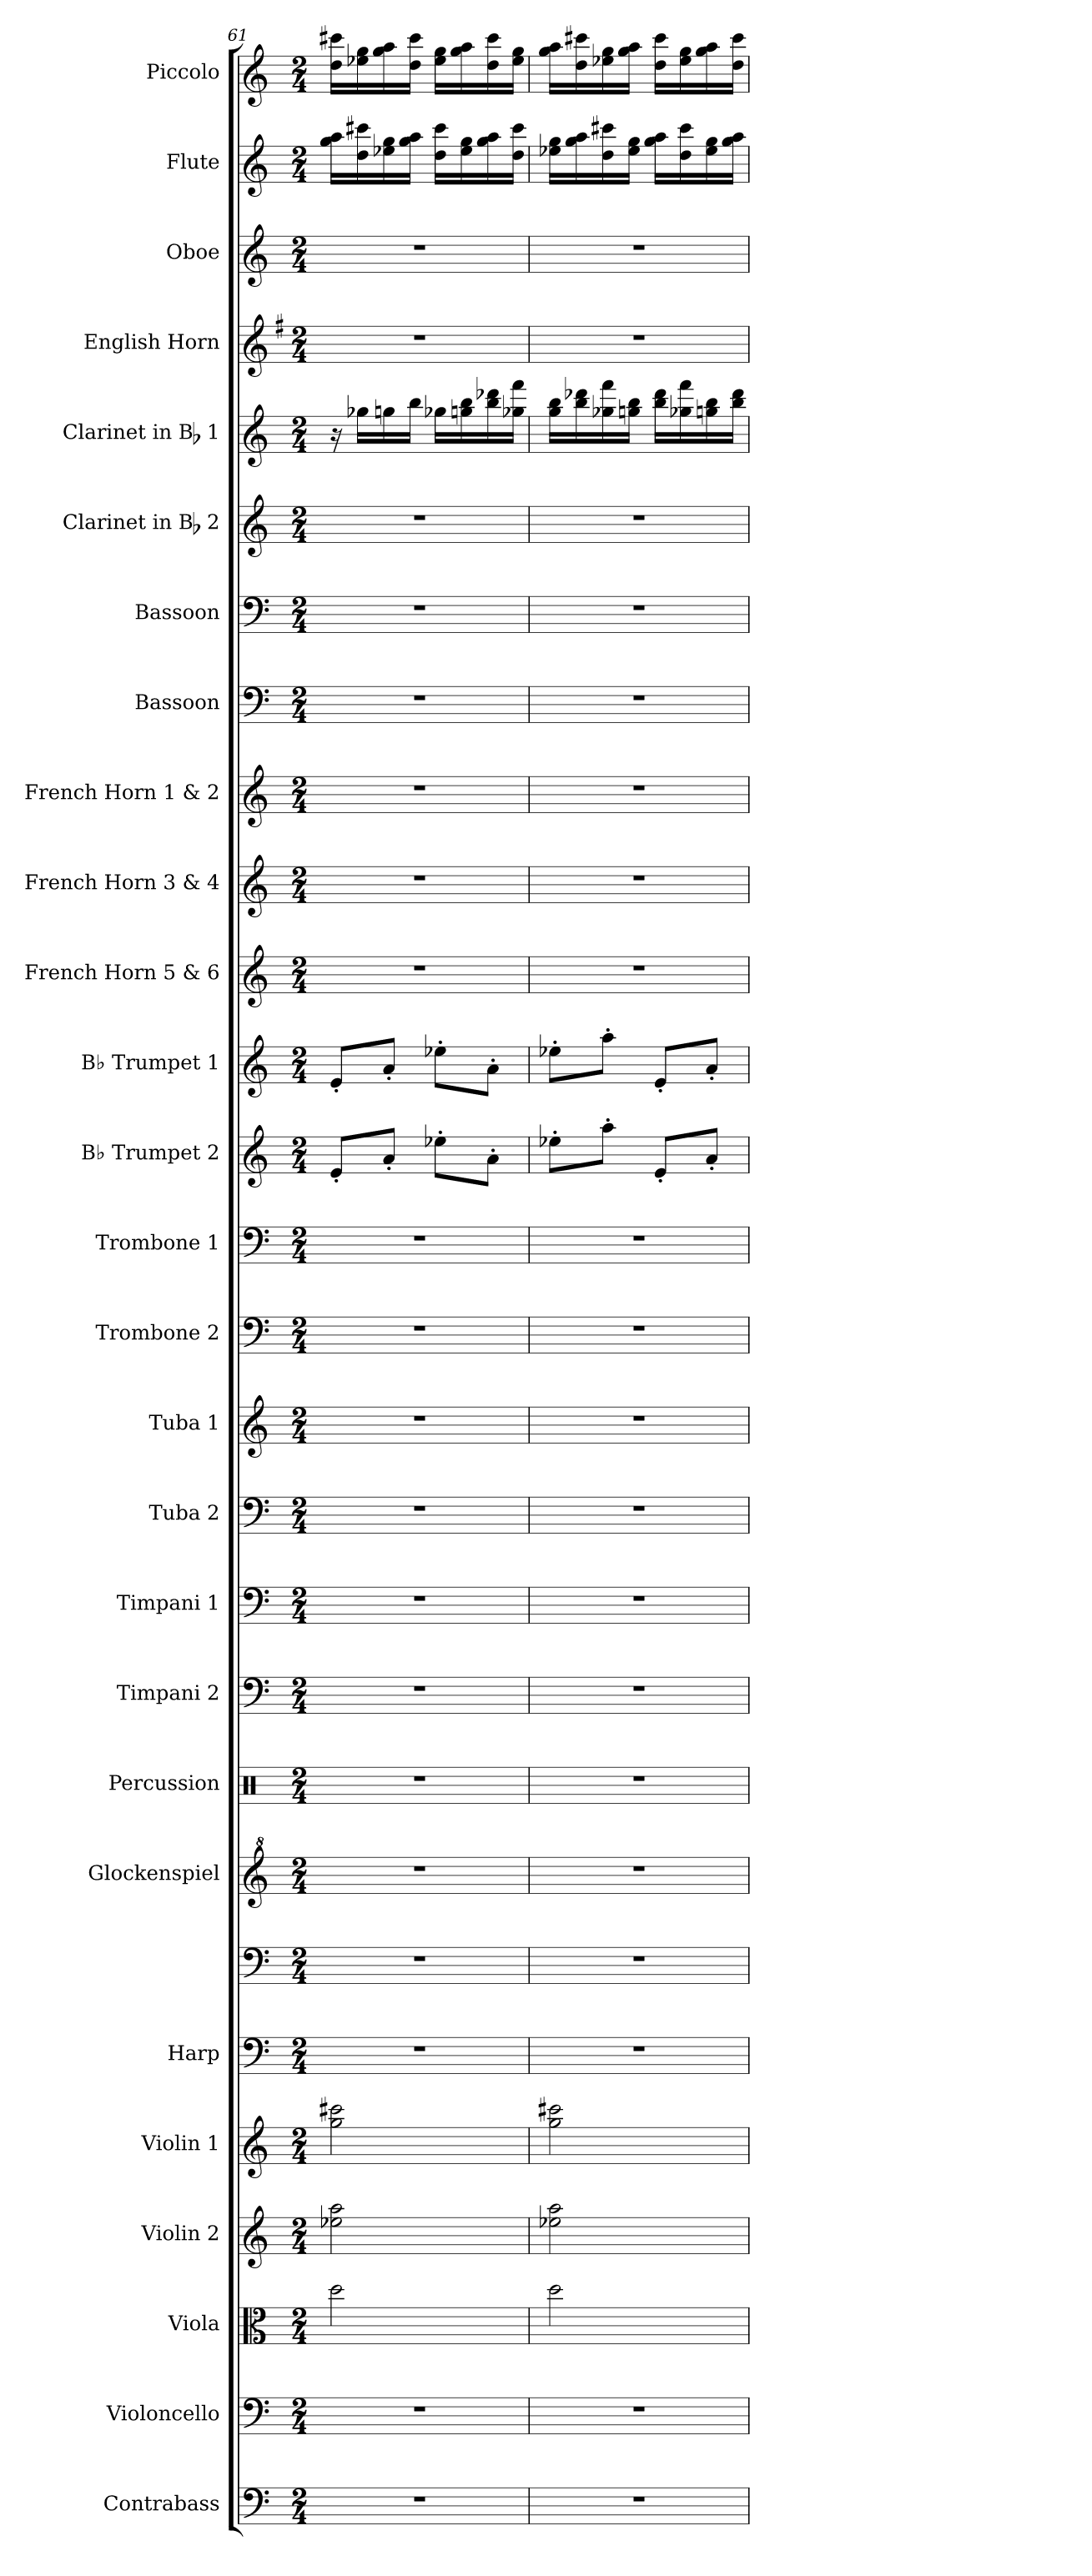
**kern	**kern	**kern	**kern	**kern	**kern	**kern	**kern	**kern	**kern	**kern	**kern	**kern	**kern	**kern	**kern	**kern	**kern	**kern	**kern	**kern	**kern	**kern	**kern	**kern	**kern	**kern	**kern
*part27	*part26	*part25	*part24	*part23	*part22	*part22	*part21	*part20	*part19	*part18	*part17	*part16	*part15	*part14	*part13	*part12	*part11	*part10	*part9	*part8	*part7	*part6	*part5	*part4	*part3	*part2	*part1
*staff28	*staff27	*staff26	*staff25	*staff24	*staff23	*staff22	*staff21	*staff20	*staff19	*staff18	*staff17	*staff16	*staff15	*staff14	*staff13	*staff12	*staff11	*staff10	*staff9	*staff8	*staff7	*staff6	*staff5	*staff4	*staff3	*staff2	*staff1
*I"Contrabass	*I"Violoncello	*I"Viola	*I"Violin 2	*I"Violin 1	*I"Harp	*	*I"Glockenspiel	*I"Percussion	*I"Timpani 2	*I"Timpani 1	*I"Tuba 2	*I"Tuba 1	*I"Trombone 2	*I"Trombone 1	*I"B♭ Trumpet 2	*I"B♭ Trumpet 1	*I"French Horn 5 &amp; 6	*I"French Horn 3 &amp; 4	*I"French Horn 1 &amp; 2	*I"Bassoon	*I"Bassoon	*I"Clarinet in Bb 2	*I"Clarinet in Bb 1	*I"English Horn	*I"Oboe	*I"Flute	*I"Piccolo
*I'Cbs.	*I'Vlc.	*I'Vla.	*I'Vln. 2	*I'Vln. 1	*I'Hrp.	*	*I'Glk.	*I'Perc.	*I'Timp. 2	*I'Timp. 1	*I'Tba. 2	*I'Tba. 1	*I'Tbn. 2	*I'Tbn. 1	*I'B♭ Tpt. 2	*I'B♭ Tpt. 1	*I'F Hn. 5 &amp; 6	*I'F Hn. 3 &amp; 4	*I'F Hn. 1 &amp; 2	*I'Bsn.	*I'Bsn.	*	*	*I'Eng Hn.	*I'Ob.	*I'Fl.	*I'Pic.
*clefF4	*clefF4	*clefC3	*clefG2	*clefG2	*clefF4	*clefF4	*clefG^2	*clefX	*clefF4	*clefF4	*clefF4	*clefG2	*clefF4	*clefF4	*clefG2	*clefG2	*clefG2	*clefG2	*clefG2	*clefF4	*clefF4	*clefG2	*clefG2	*clefG2	*clefG2	*clefG2	*clefG2
*	*	*	*	*	*	*	*	*	*	*	*	*	*	*	*ITrd1c2	*ITrd1c2	*ITrd4c7	*ITrd4c7	*ITrd4c7	*	*	*ITrd-5c-8	*ITrd-5c-8	*ITrd4c7	*	*	*
*k[]	*k[]	*k[]	*k[]	*k[]	*k[]	*k[]	*k[]	*k[]	*k[]	*k[]	*k[]	*k[]	*k[]	*k[]	*k[b-e-]	*k[b-e-]	*k[b-]	*k[b-]	*k[b-]	*k[]	*k[]	*k[b-e-a-d-]	*k[b-e-a-d-]	*k[]	*k[]	*k[]	*k[]
*M2/4	*M2/4	*M2/4	*M2/4	*M2/4	*M2/4	*M2/4	*M2/4	*M2/4	*M2/4	*M2/4	*M2/4	*M2/4	*M2/4	*M2/4	*M2/4	*M2/4	*M2/4	*M2/4	*M2/4	*M2/4	*M2/4	*M2/4	*M2/4	*M2/4	*M2/4	*M2/4	*M2/4
=61	=61	=61	=61	=61	=61	=61	=61	=61	=61	=61	=61	=61	=61	=61	=61	=61	=61	=61	=61	=61	=61	=61	=61	=61	=61	=61	=61
2r	2r	2dd\	2ee-X\ 2aa\	2gg\ 2ccc#X\	2r	2r	2r	2r	2r	2r	2r	2r	2r	2r	8d'/L	8d'/L	2r	2r	2r	2r	2r	2r	16r	2r	2r	16gg\ 16aa\LL	16dd\ 16ccc#X\LL
.	.	.	.	.	.	.	.	.	.	.	.	.	.	.	.	.	.	.	.	.	.	.	16eee--X\LL	.	.	16dd\ 16ccc#X\	16ee-X\ 16gg\
.	.	.	.	.	.	.	.	.	.	.	.	.	.	.	8g'/J	8g'/J	.	.	.	.	.	.	16eee-X\	.	.	16ee-X\ 16gg\	16gg\ 16aa\
.	.	.	.	.	.	.	.	.	.	.	.	.	.	.	.	.	.	.	.	.	.	.	16ggg\JJ	.	.	16gg\ 16aa\JJ	16dd\ 16ccc#\JJ
.	.	.	.	.	.	.	.	.	.	.	.	.	.	.	8dd-X'\L	8dd-X'\L	.	.	.	.	.	.	16eee--X\LL	.	.	16dd\ 16ccc#\LL	16ee-\ 16gg\LL
.	.	.	.	.	.	.	.	.	.	.	.	.	.	.	.	.	.	.	.	.	.	.	16eee-X\ 16ggg\	.	.	16ee-\ 16gg\	16gg\ 16aa\
.	.	.	.	.	.	.	.	.	.	.	.	.	.	.	8g'\J	8g'\J	.	.	.	.	.	.	16ggg\ 16bbb--X\	.	.	16gg\ 16aa\	16dd\ 16ccc#\
.	.	.	.	.	.	.	.	.	.	.	.	.	.	.	.	.	.	.	.	.	.	.	16eee--X\ 16dddd-\JJ	.	.	16dd\ 16ccc#\JJ	16ee-\ 16gg\JJ
=62	=62	=62	=62	=62	=62	=62	=62	=62	=62	=62	=62	=62	=62	=62	=62	=62	=62	=62	=62	=62	=62	=62	=62	=62	=62	=62	=62
2r	2r	2dd\	2ee-X\ 2aa\	2gg\ 2ccc#X\	2r	2r	2r	2r	2r	2r	2r	2r	2r	2r	8dd-X'\L	8dd-X'\L	2r	2r	2r	2r	2r	2r	16eee-\ 16ggg\LL	2r	2r	16ee-X\ 16gg\LL	16gg\ 16aa\LL
.	.	.	.	.	.	.	.	.	.	.	.	.	.	.	.	.	.	.	.	.	.	.	16ggg\ 16bbb--X\	.	.	16gg\ 16aa\	16dd\ 16ccc#X\
.	.	.	.	.	.	.	.	.	.	.	.	.	.	.	8gg'\J	8gg'\J	.	.	.	.	.	.	16eee--X\ 16dddd-\	.	.	16dd\ 16ccc#X\	16ee-X\ 16gg\
.	.	.	.	.	.	.	.	.	.	.	.	.	.	.	.	.	.	.	.	.	.	.	16eee-X\ 16ggg\JJ	.	.	16ee-\ 16gg\JJ	16gg\ 16aa\JJ
.	.	.	.	.	.	.	.	.	.	.	.	.	.	.	8d'/L	8d'/L	.	.	.	.	.	.	16ggg\ 16bbb--\LL	.	.	16gg\ 16aa\LL	16dd\ 16ccc#\LL
.	.	.	.	.	.	.	.	.	.	.	.	.	.	.	.	.	.	.	.	.	.	.	16eee--X\ 16dddd-\	.	.	16dd\ 16ccc#\	16ee-\ 16gg\
.	.	.	.	.	.	.	.	.	.	.	.	.	.	.	8g'/J	8g'/J	.	.	.	.	.	.	16eee-X\ 16ggg\	.	.	16ee-\ 16gg\	16gg\ 16aa\
.	.	.	.	.	.	.	.	.	.	.	.	.	.	.	.	.	.	.	.	.	.	.	16ggg\ 16bbb--\JJ	.	.	16gg\ 16aa\JJ	16dd\ 16ccc#\JJ
=	=	=	=	=	=	=	=	=	=	=	=	=	=	=	=	=	=	=	=	=	=	=	=	=	=	=	=
*-	*-	*-	*-	*-	*-	*-	*-	*-	*-	*-	*-	*-	*-	*-	*-	*-	*-	*-	*-	*-	*-	*-	*-	*-	*-	*-	*-
